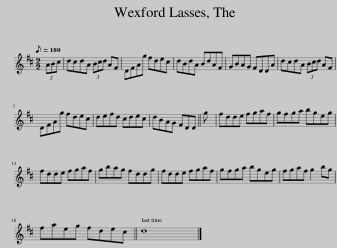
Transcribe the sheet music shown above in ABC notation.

X:1
L:1/8
Q:1/8=180
M:2/2
I:linebreak $
K:D
V:1 treble
V:1
 (3ABc | dcdA (3Bcd AF | DFAg fdec | dBdA BdAF | GBAG FDDA | %5
 dcdA (3Bcd AF |$ DFAg fdec | defd cdec | dBAG FDD || g | %10
 fdde fgaf | gfga bgeg |$ fdde fgaf | gbag fddg | fdde fgaf | %15
 gfga bgeg | fgaf g2 bg |$ faeg fdec || d8 |] %19
